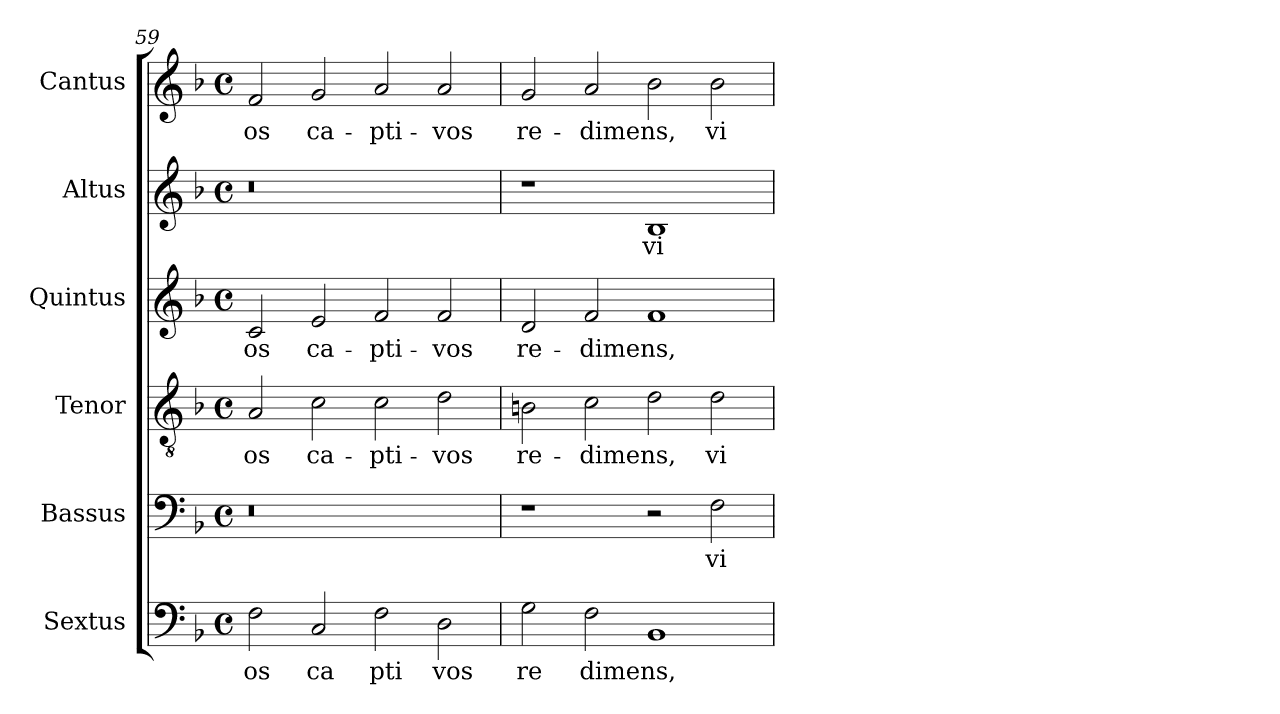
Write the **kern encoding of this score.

**kern	**text	**kern	**text	**kern	**text	**kern	**text	**kern	**text	**kern	**text
*part6	*part6	*part5	*part5	*part4	*part4	*part3	*part3	*part2	*part2	*part1	*part1
*staff6	*staff6	*staff5	*staff5	*staff4	*staff4	*staff3	*staff3	*staff2	*staff2	*staff1	*staff1
*I"Sextus	*	*I"Bassus	*	*I"Tenor	*	*I"Quintus	*	*I"Altus	*	*I"Cantus	*
*I'Sextus	*	*I'Bassus	*	*I'Tenor	*	*I'Quintus	*	*I'Altus	*	*I'Cantus	*
*clefF4	*	*clefF4	*	*clefGv2	*	*clefG2	*	*clefG2	*	*clefG2	*
*k[b-]	*	*k[b-]	*	*k[b-]	*	*k[b-]	*	*k[b-]	*	*k[b-]	*
*F:	*	*F:	*	*F:	*	*F:	*	*F:	*	*F:	*
*M4/4	*	*M4/4	*	*M4/4	*	*M4/4	*	*M4/4	*	*M4/4	*
*met(c)	*	*met(c)	*	*met(c)	*	*met(c)	*	*met(c)	*	*met(c)	*
=59	=59	=59	=59	=59	=59	=59	=59	=59	=59	=59	=59
!	!LO:LY:b:cj	!	!	!	!LO:LY:b:cj	!	!LO:LY:b:cj	!	!	!	!LO:LY:b:cj
2F\	os	0r	.	2A/	-os	2c/	-os	0r	.	2f/	-os
!	!LO:LY:b:cj	!	!	!	!LO:LY:b:cj	!	!LO:LY:b:cj	!	!	!	!LO:LY:b:cj
2C/	ca	.	.	2c\	ca-	2e/	ca-	.	.	2g/	ca-
!	!LO:LY:b:cj	!	!	!	!LO:LY:b:cj	!	!LO:LY:b:cj	!	!	!	!LO:LY:b:cj
2F\	pti	.	.	2c\	-pti-	2f/	-pti-	.	.	2a/	-pti-
!	!LO:LY:b:cj	!	!	!	!LO:LY:b:cj	!	!LO:LY:b:cj	!	!	!	!LO:LY:b:cj
2D\	vos	.	.	2d\	-vos	2f/	-vos	.	.	2a/	-vos
=60	=60	=60	=60	=60	=60	=60	=60	=60	=60	=60	=60
!	!LO:LY:b:cj	!	!	!	!LO:LY:b:cj	!	!LO:LY:b:cj	!	!	!	!LO:LY:b:cj
2G\	re	1r	.	2Bn\	re-	2d/	re-	1r	.	2g/	re-
!	!LO:LY:b	!	!	!	!LO:LY:b	!	!LO:LY:b	!	!	!	!LO:LY:b
2F\	dimens,	.	.	2c\	-dimens,	2f/	-dimens,	.	.	2a/	-dimens,
!	!	!	!	!	!	!	!	!	!LO:LY:b:cj	!	!
1BB-	.	2r	.	2d\	.	1f	.	1B-	vi	2b-\	.
!	!	!	!LO:LY:b:cj	!	!LO:LY:b:cj	!	!	!	!	!	!LO:LY:b:cj
.	.	2F\	vi-	2d\	vi-	.	.	.	.	2b-\	vi-
=	=	=	=	=	=	=	=	=	=	=	=
*-	*-	*-	*-	*-	*-	*-	*-	*-	*-	*-	*-
